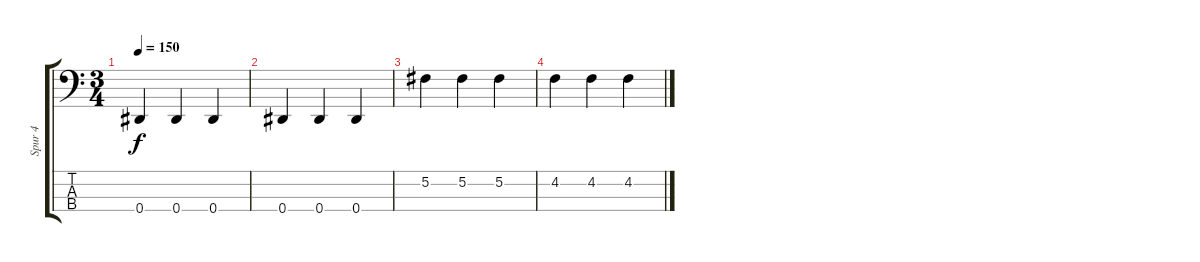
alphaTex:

\track ("Spur 4" "Spur 4") {instrument electricbassfinger}
\staff {score tabs}
\tuning (Gb2 Db2 Ab1 Eb1) {hide}
\ts (3 4)
\tempo 150
\clef f4
\ks c
0.4.4{dy f} 0.4.4 0.4.4 |
0.4.4 0.4.4 0.4.4 |
5.2.4 5.2.4 5.2.4 |
4.2.4 4.2.4 4.2.4
